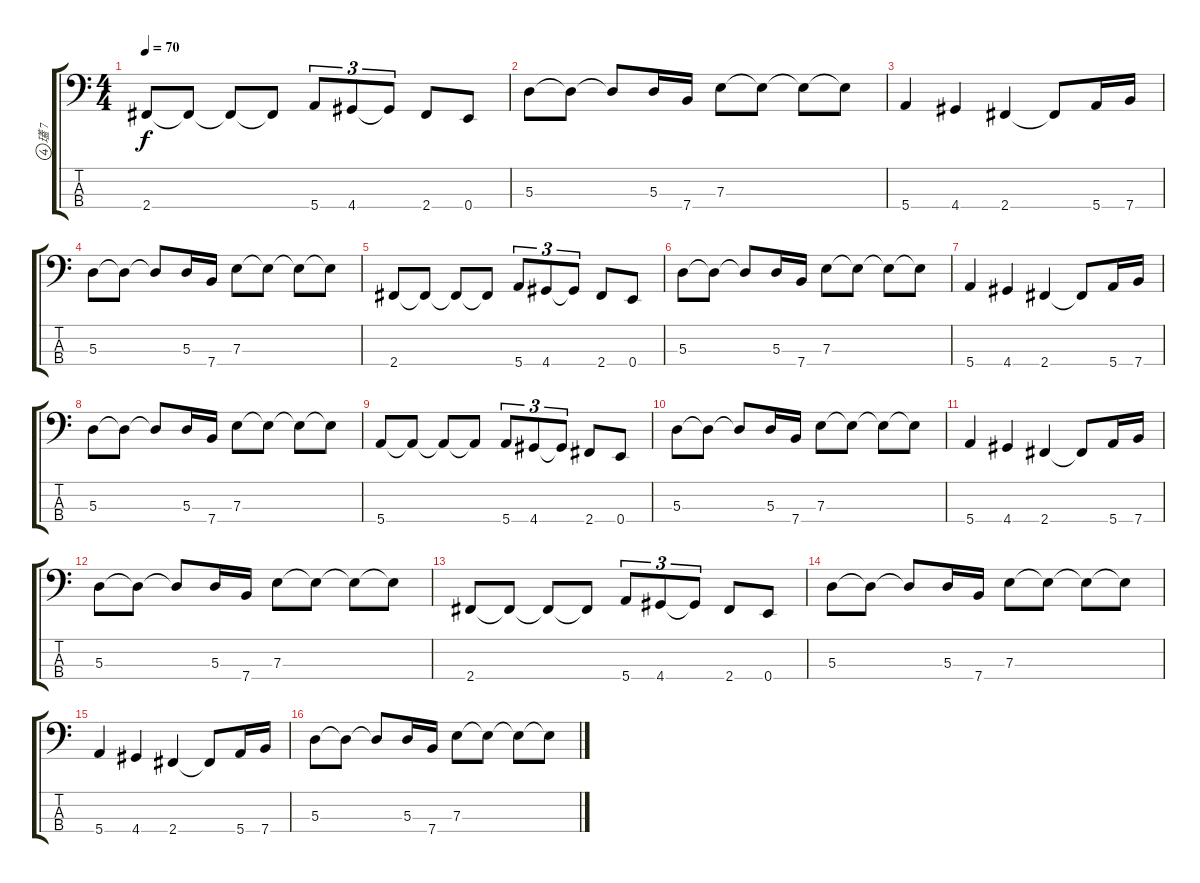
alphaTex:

\track ("瓂 7" "瓂 7") {instrument electricbassfinger}
\staff {score tabs}
\tuning (G2 D2 A1 E1) {hide}
\ts (4 4)
\tempo 70
\clef f4
\ks c
2.4.8{dy f} 2.4{t}.8 2.4{t}.8 2.4{t}.8 5.4.8{tu (3 2)} 4.4.8{tu (3 2)} 4.4{t}.8{tu (3 2)} 2.4.8 0.4.8 |
5.3.8 5.3{t}.8 5.3{t}.8 5.3.16 7.4.16 7.3.8 7.3{t}.8 7.3{t}.8 7.3{t}.8 |
5.4.4 4.4.4 2.4.4 2.4{t}.8 5.4.16 7.4.16 |
5.3.8 5.3{t}.8 5.3{t}.8 5.3.16 7.4.16 7.3.8 7.3{t}.8 7.3{t}.8 7.3{t}.8 |
2.4.8 2.4{t}.8 2.4{t}.8 2.4{t}.8 5.4.8{tu (3 2)} 4.4.8{tu (3 2)} 4.4{t}.8{tu (3 2)} 2.4.8 0.4.8 |
5.3.8 5.3{t}.8 5.3{t}.8 5.3.16 7.4.16 7.3.8 7.3{t}.8 7.3{t}.8 7.3{t}.8 |
5.4.4 4.4.4 2.4.4 2.4{t}.8 5.4.16 7.4.16 |
5.3.8 5.3{t}.8 5.3{t}.8 5.3.16 7.4.16 7.3.8 7.3{t}.8 7.3{t}.8 7.3{t}.8 |
5.4.8 5.4{t}.8 5.4{t}.8 5.4{t}.8 5.4.8{tu (3 2)} 4.4.8{tu (3 2)} 4.4{t}.8{tu (3 2)} 2.4.8 0.4.8 |
5.3.8 5.3{t}.8 5.3{t}.8 5.3.16 7.4.16 7.3.8 7.3{t}.8 7.3{t}.8 7.3{t}.8 |
5.4.4 4.4.4 2.4.4 2.4{t}.8 5.4.16 7.4.16 |
5.3.8 5.3{t}.8 5.3{t}.8 5.3.16 7.4.16 7.3.8 7.3{t}.8 7.3{t}.8 7.3{t}.8 |
2.4.8 2.4{t}.8 2.4{t}.8 2.4{t}.8 5.4.8{tu (3 2)} 4.4.8{tu (3 2)} 4.4{t}.8{tu (3 2)} 2.4.8 0.4.8 |
5.3.8{volume 0} 5.3{t}.8 5.3{t}.8 5.3.16 7.4.16 7.3.8 7.3{t}.8 7.3{t}.8 7.3{t}.8 |
5.4.4 4.4.4 2.4.4 2.4{t}.8 5.4.16 7.4.16 |
5.3.8 5.3{t}.8 5.3{t}.8 5.3.16 7.4.16 7.3.8 7.3{t}.8 7.3{t}.8 7.3{t}.8
